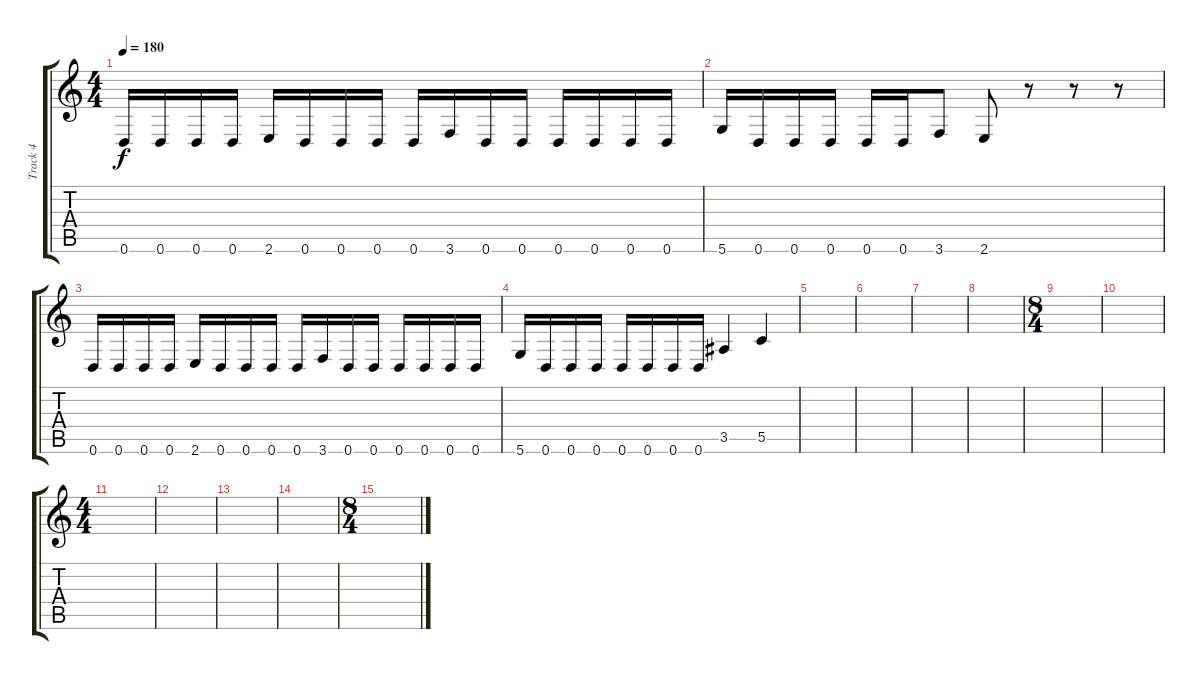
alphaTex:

\track ("Track 4" "Track 4") {instrument slapbass1}
\staff {score tabs}
\tuning (D4 A3 F3 C3 G2 D2) {hide}
\ts (4 4)
\tempo 180
\clef g2
\ks c
0.6.16{dy f instrument slapbass1} 0.6.16 0.6.16 0.6.16 2.6.16 0.6.16 0.6.16 0.6.16 0.6.16 3.6.16 0.6.16 0.6.16 0.6.16 0.6.16 0.6.16 0.6.16 |
5.6.16 0.6.16 0.6.16 0.6.16 0.6.16 0.6.16 3.6.8 2.6.8 r.8 r.8 r.8 |
0.6.16 0.6.16 0.6.16 0.6.16 2.6.16 0.6.16 0.6.16 0.6.16 0.6.16 3.6.16 0.6.16 0.6.16 0.6.16 0.6.16 0.6.16 0.6.16 |
5.6.16 0.6.16 0.6.16 0.6.16 0.6.16 0.6.16 0.6.16 0.6.16 3.5.4 5.5.4 |
|
|
|
|
\ts (8 4)
|
|
\ts (4 4)
|
|
|
|
\ts (8 4)
